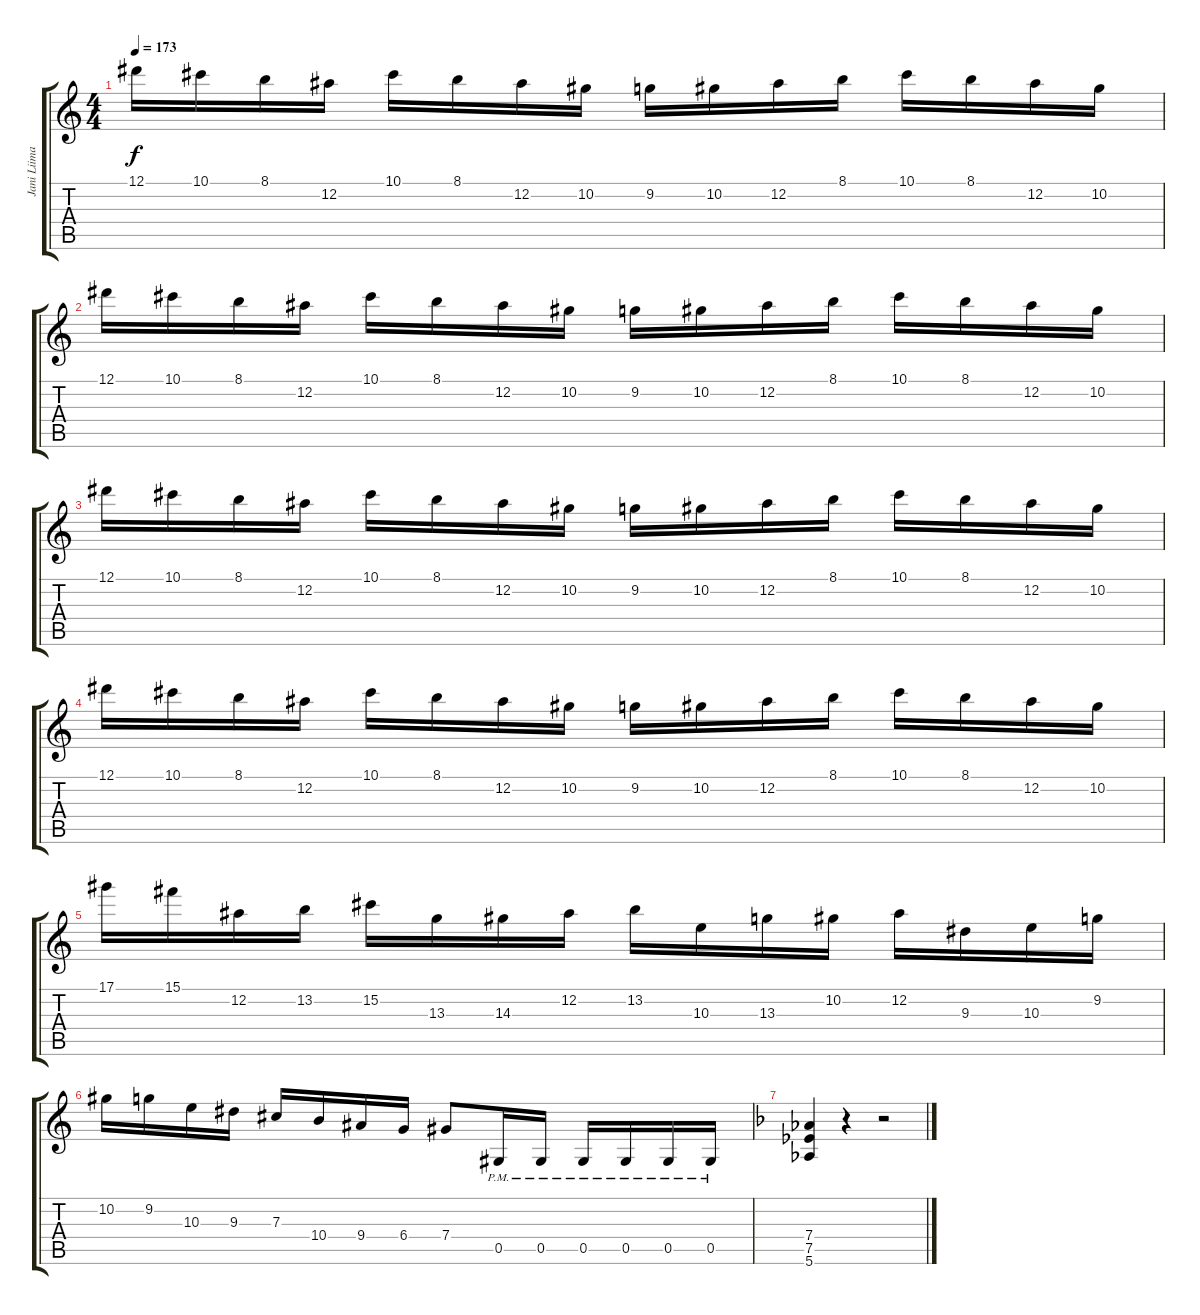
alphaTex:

\track ("Jani Liimatainen - Guitar I" "Jani Liima") {instrument distortionguitar}
\staff {score tabs}
\tuning (Eb4 Bb3 Gb3 Db3 Ab2 Eb2) {hide}
\ts (4 4)
\tempo 173
\clef g2
\ks aminor
12.1.16{dy f} 10.1.16 8.1.16 12.2.16 10.1.16 8.1.16 12.2.16 10.2.16 9.2.16 10.2.16 12.2.16 8.1.16 10.1.16 8.1.16 12.2.16 10.2.16 |
12.1.16 10.1.16 8.1.16 12.2.16 10.1.16 8.1.16 12.2.16 10.2.16 9.2.16 10.2.16 12.2.16 8.1.16 10.1.16 8.1.16 12.2.16 10.2.16 |
12.1.16 10.1.16 8.1.16 12.2.16 10.1.16 8.1.16 12.2.16 10.2.16 9.2.16 10.2.16 12.2.16 8.1.16 10.1.16 8.1.16 12.2.16 10.2.16 |
12.1.16 10.1.16 8.1.16 12.2.16 10.1.16 8.1.16 12.2.16 10.2.16 9.2.16 10.2.16 12.2.16 8.1.16 10.1.16 8.1.16 12.2.16 10.2.16 |
17.1.16 15.1.16 12.2.16 13.2.16 15.2.16 13.3.16 14.3.16 12.2.16 13.2.16 10.3.16 13.3.16 10.2.16 12.2.16 9.3.16 10.3.16 9.2.16 |
10.2.16 9.2.16 10.3.16 9.3.16 7.3.16 10.4.16 9.4.16 6.4.16 7.4.8 0.5{pm}.16 0.5{pm}.16 0.5{pm}.16 0.5{pm}.16 0.5{pm}.16 0.5{pm}.16 |
\ks dminor
(7.4 7.5 5.6).4 r.4 r.2
